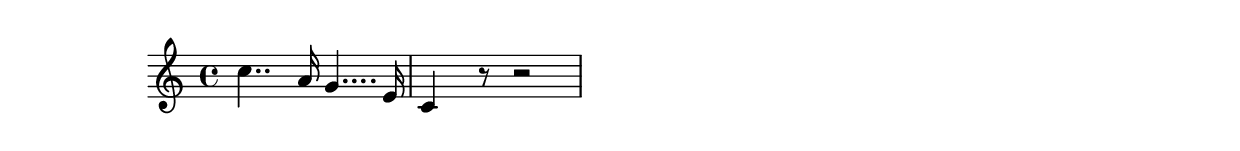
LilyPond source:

\version "2.16.0"

\header {
  texidoc = "The @code{dot-count} property
for @code{Dots} can be modified by the user."

}

\relative c'' {
  c4.. a16
  \override Dots #'dot-count = #4
  g4.. e16
  \override Dots #'dot-count = #0
  c4. r8 r2
}
